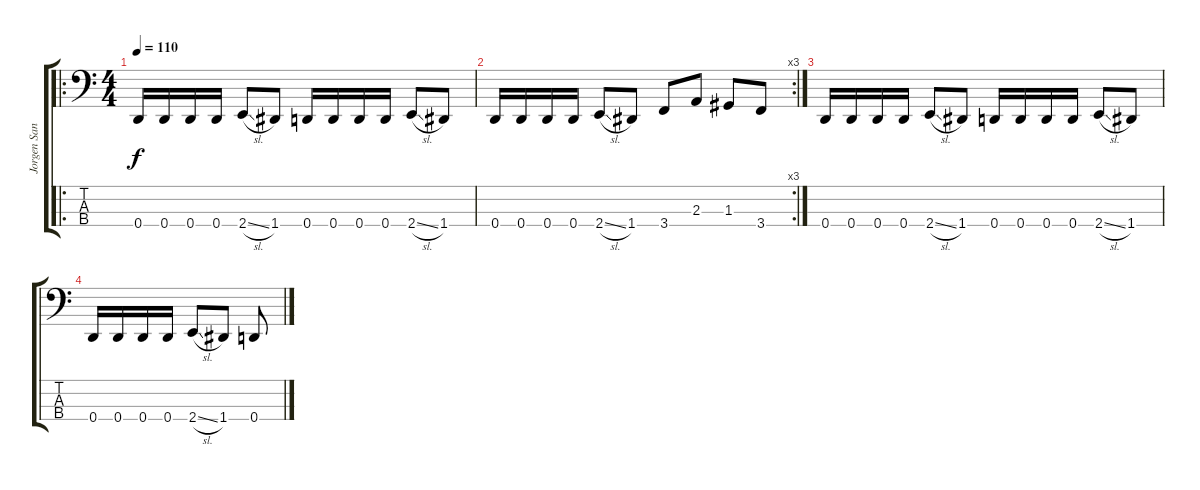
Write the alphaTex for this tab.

\track ("Jorgen Sandstrom (Bass)" "Jorgen San") {instrument electricbasspick}
\staff {score tabs}
\tuning (F2 C2 G1 D1) {hide}
\ro
\ts (4 4)
\tempo 110
\clef f4
\ks c
0.4.16{dy f} 0.4.16 0.4.16 0.4.16 2.4{sl}.8 1.4.8 0.4.16 0.4.16 0.4.16 0.4.16 2.4{sl}.8 1.4.8 |
\rc 3
0.4.16 0.4.16 0.4.16 0.4.16 2.4{sl}.8 1.4.8 3.4.8 2.3.8 1.3.8 3.4.8 |
0.4.16 0.4.16 0.4.16 0.4.16 2.4{sl}.8 1.4.8 0.4.16 0.4.16 0.4.16 0.4.16 2.4{sl}.8 1.4.8 |
0.4.16 0.4.16 0.4.16 0.4.16 2.4{sl}.8 1.4.8 0.4.8
